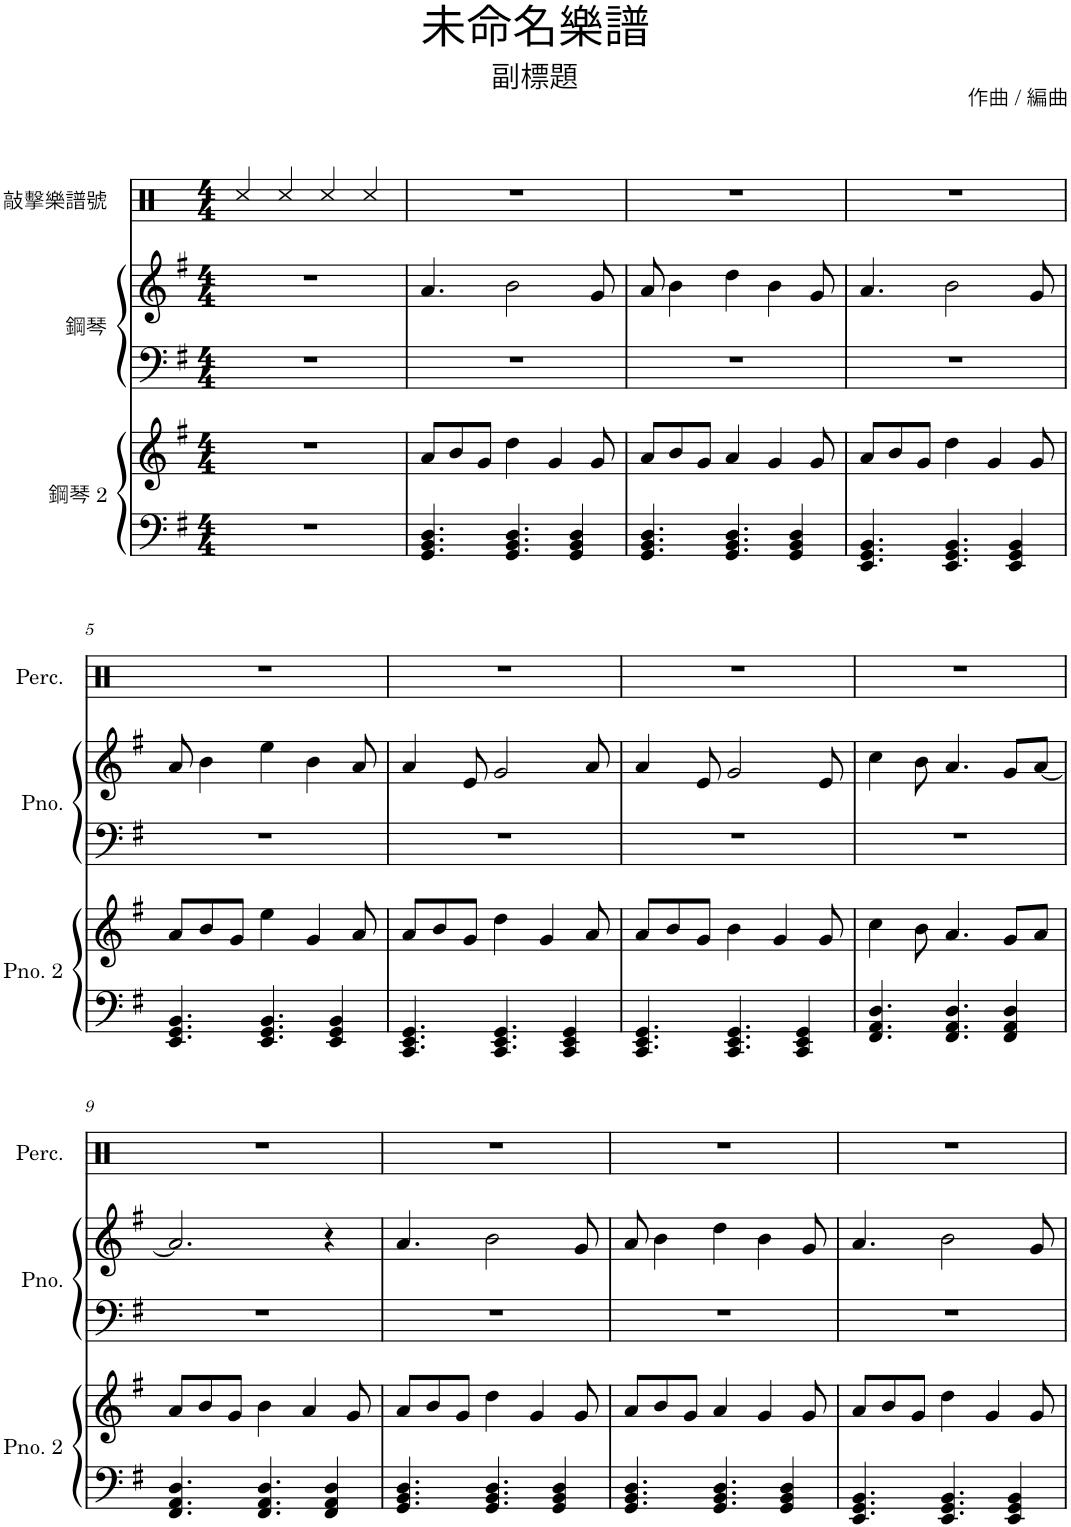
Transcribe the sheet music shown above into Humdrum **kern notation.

**kern	**kern	**kern	**kern	**kern
*part3	*part3	*part2	*part2	*part1
*staff5	*staff4	*staff3	*staff2	*staff1
*I"鋼琴 2	*	*I"鋼琴	*	*I"敲擊樂譜號
*clefF4	*clefG2	*clefF4	*clefG2	*clefX
*k[f#]	*k[f#]	*k[f#]	*k[f#]	*k[]
*M4/4	*M4/4	*M4/4	*M4/4	*M4/4
=1	=1	=1	=1	=1
1r	1r	1r	1r	4Rcc/
.	.	.	.	4Rcc/
.	.	.	.	4Rcc/
.	.	.	.	4Rcc/
=2	=2	=2	=2	=2
4.GG/ 4.BB/ 4.D/	8a/L	1r	4.a/	1r
.	8b/	.	.	.
.	8g/J	.	.	.
4.GG/ 4.BB/ 4.D/	4dd\	.	2b\	.
.	4g/	.	.	.
4GG/ 4BB/ 4D/	.	.	.	.
.	8g/	.	8g/	.
=3	=3	=3	=3	=3
4.GG/ 4.BB/ 4.D/	8a/L	1r	8a/	1r
.	8b/	.	4b\	.
.	8g/J	.	.	.
4.GG/ 4.BB/ 4.D/	4a/	.	4dd\	.
.	4g/	.	4b\	.
4GG/ 4BB/ 4D/	.	.	.	.
.	8g/	.	8g/	.
=4	=4	=4	=4	=4
4.EE/ 4.GG/ 4.BB/	8a/L	1r	4.a/	1r
.	8b/	.	.	.
.	8g/J	.	.	.
4.EE/ 4.GG/ 4.BB/	4dd\	.	2b\	.
.	4g/	.	.	.
4EE/ 4GG/ 4BB/	.	.	.	.
.	8g/	.	8g/	.
!!LO:LB:g=z
=5	=5	=5	=5	=5
4.EE/ 4.GG/ 4.BB/	8a/L	1r	8a/	1r
.	8b/	.	4b\	.
.	8g/J	.	.	.
4.EE/ 4.GG/ 4.BB/	4ee\	.	4ee\	.
.	4g/	.	4b\	.
4EE/ 4GG/ 4BB/	.	.	.	.
.	8a/	.	8a/	.
=6	=6	=6	=6	=6
4.CC/ 4.EE/ 4.GG/	8a/L	1r	4a/	1r
.	8b/	.	.	.
.	8g/J	.	8e/	.
4.CC/ 4.EE/ 4.GG/	4dd\	.	2g/	.
.	4g/	.	.	.
4CC/ 4EE/ 4GG/	.	.	.	.
.	8a/	.	8a/	.
=7	=7	=7	=7	=7
4.CC/ 4.EE/ 4.GG/	8a/L	1r	4a/	1r
.	8b/	.	.	.
.	8g/J	.	8e/	.
4.CC/ 4.EE/ 4.GG/	4b\	.	2g/	.
.	4g/	.	.	.
4CC/ 4EE/ 4GG/	.	.	.	.
.	8g/	.	8e/	.
=8	=8	=8	=8	=8
4.FF#/ 4.AA/ 4.D/	4cc\	1r	4cc\	1r
.	8b\	.	8b\	.
4.FF#/ 4.AA/ 4.D/	4.a/	.	4.a/	.
4FF#/ 4AA/ 4D/	8g/L	.	8g/L	.
.	8a/J	.	[8a/J	.
!!LO:LB:g=z
=9	=9	=9	=9	=9
4.FF#/ 4.AA/ 4.D/	8a/L	1r	2.a/]	1r
.	8b/	.	.	.
.	8g/J	.	.	.
4.FF#/ 4.AA/ 4.D/	4b\	.	.	.
.	4a/	.	.	.
4FF#/ 4AA/ 4D/	.	.	4r	.
.	8g/	.	.	.
=10	=10	=10	=10	=10
4.GG/ 4.BB/ 4.D/	8a/L	1r	4.a/	1r
.	8b/	.	.	.
.	8g/J	.	.	.
4.GG/ 4.BB/ 4.D/	4dd\	.	2b\	.
.	4g/	.	.	.
4GG/ 4BB/ 4D/	.	.	.	.
.	8g/	.	8g/	.
=11	=11	=11	=11	=11
4.GG/ 4.BB/ 4.D/	8a/L	1r	8a/	1r
.	8b/	.	4b\	.
.	8g/J	.	.	.
4.GG/ 4.BB/ 4.D/	4a/	.	4dd\	.
.	4g/	.	4b\	.
4GG/ 4BB/ 4D/	.	.	.	.
.	8g/	.	8g/	.
=12	=12	=12	=12	=12
4.EE/ 4.GG/ 4.BB/	8a/L	1r	4.a/	1r
.	8b/	.	.	.
.	8g/J	.	.	.
4.EE/ 4.GG/ 4.BB/	4dd\	.	2b\	.
.	4g/	.	.	.
4EE/ 4GG/ 4BB/	.	.	.	.
.	8g/	.	8g/	.
=	=	=	=	=
*-	*-	*-	*-	*-
